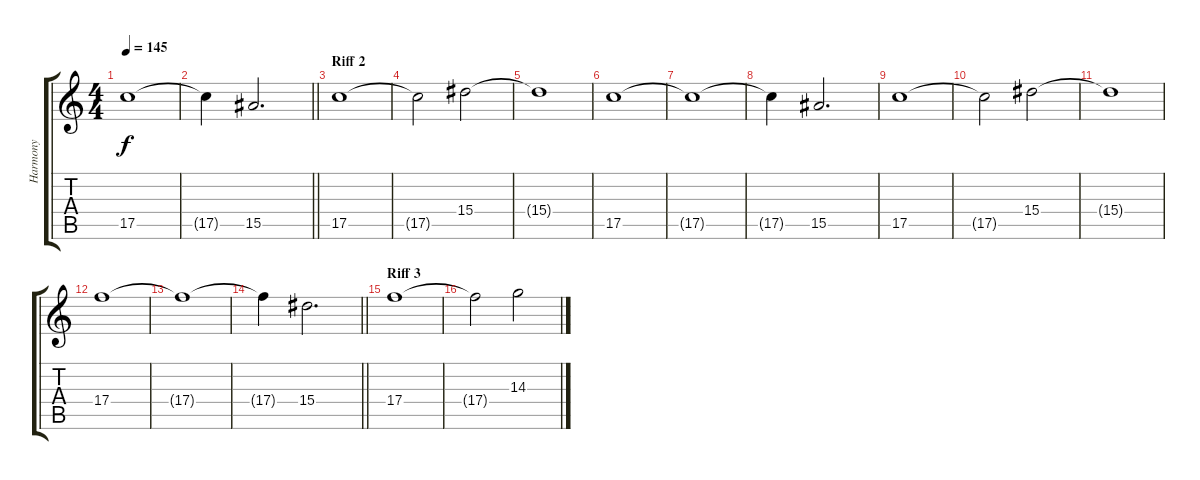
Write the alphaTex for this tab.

\track ("Harmony" "Harmony") {instrument overdrivenguitar}
\staff {score tabs}
\tuning (D4 A3 F3 C3 G2 C2) {hide}
\ts (4 4)
\tempo 145
\clef g2
\ks c
17.5{t}.1{dy f} |
\barLineRight lightlight
17.5{t}.4 15.5.2{d} |
\section ("" "Riff 2")
17.5.1 |
17.5{t}.2 15.4.2 |
15.4{t}.1 |
17.5.1 |
17.5{t}.1 |
17.5{t}.4 15.5.2{d} |
17.5.1 |
17.5{t}.2 15.4.2 |
15.4{t}.1 |
17.4.1 |
17.4{t}.1 |
\barLineRight lightlight
17.4{t}.4 15.4.2{d} |
\section ("" "Riff 3")
17.4.1 |
17.4{t}.2 14.3.2
